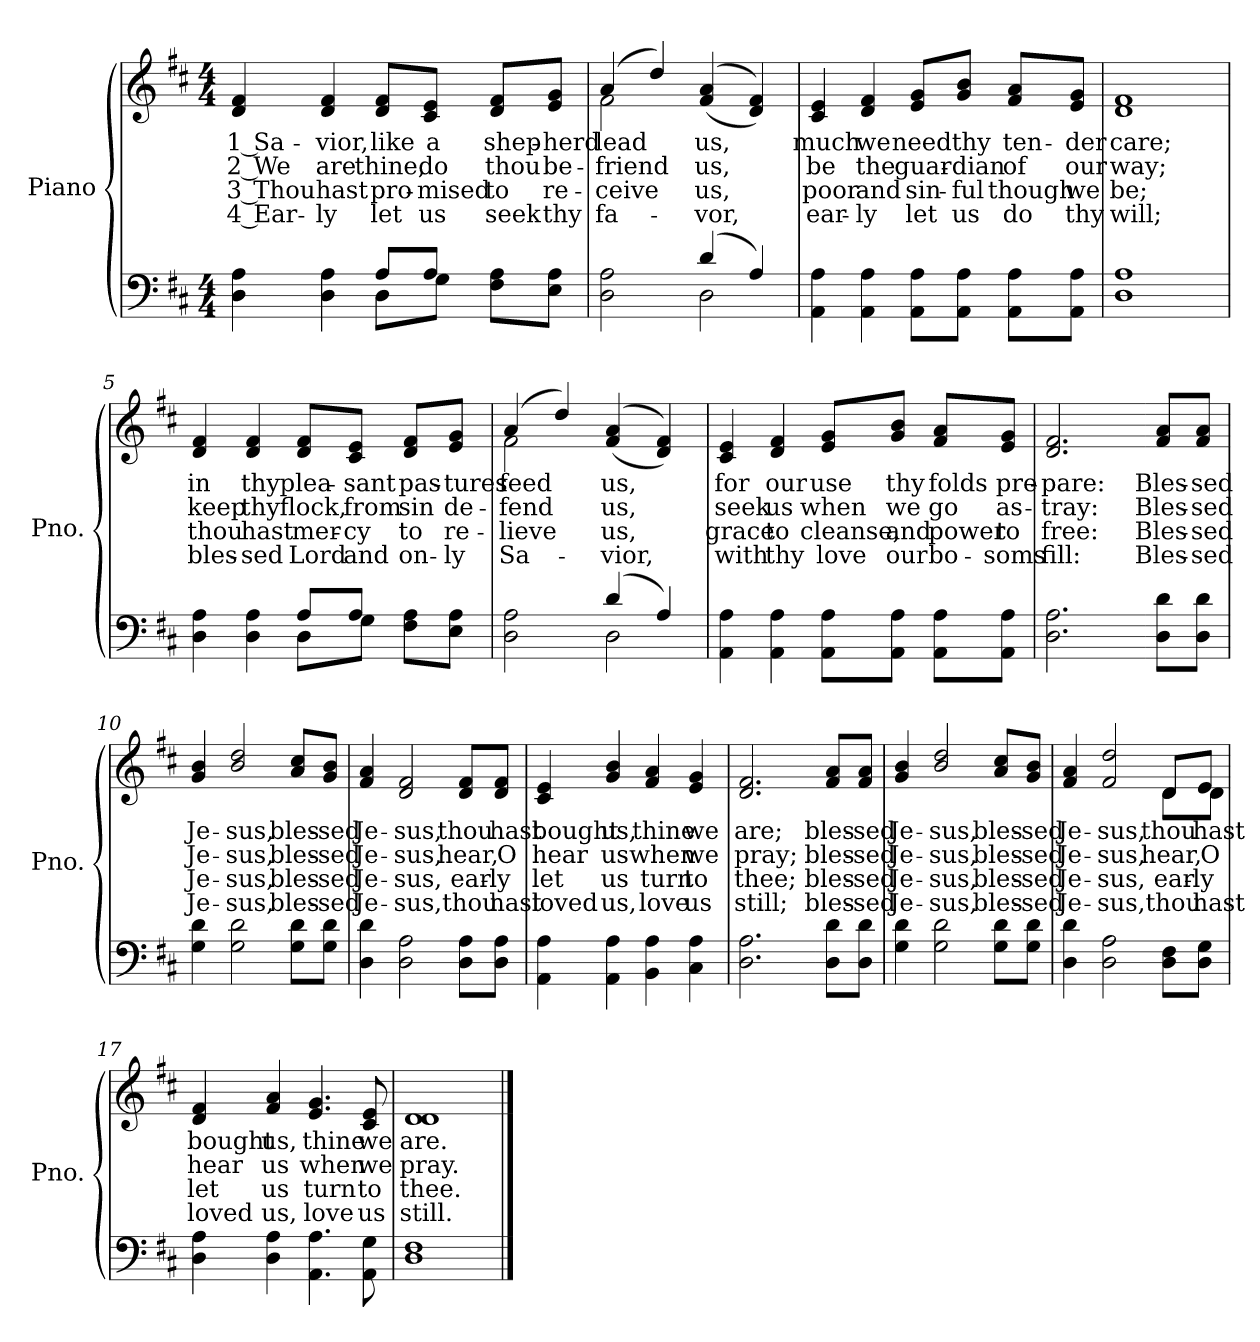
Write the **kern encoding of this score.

**kern	**kern	**text	**text	**text	**text
*part2	*part1	*part1	*part1	*part1	*part1
*staff2	*staff1	*staff1	*staff1	*staff1	*staff1
*I"Piano	*I"Piano	*	*	*	*
*I'Pno.	*I'Pno.	*	*	*	*
!!LO:PB:g=z
*clefF4	*clefG2	*	*	*	*
*k[f#c#]	*k[f#c#]	*	*	*	*
*D:	*D:	*	*	*	*
*M4/4	*M4/4	*	*	*	*
=1	=1	=1	=1	=1	=1
*^	*	*	*	*	*
!	!	!	!LO:LY:b:color=#000000	!LO:LY:b:color=#000000	!LO:LY:b:color=#000000	!LO:LY:b:color=#000000
4Di\ 4Ai	2ryy	4di/ 4f#i	1 Sa-	2 We	-3 Thou	4 Ear-
!	!	!	!LO:LY:b:color=#000000	!LO:LY:b:color=#000000	!LO:LY:b:color=#000000	!LO:LY:b:color=#000000
4Di\ 4Ai	.	4di/ 4f#i	-vior,	are	hast	ly
!	!	!	!LO:LY:b:color=#000000	!LO:LY:b:color=#000000	!LO:LY:b:color=#000000	!LO:LY:b:color=#000000
8Ai/L	8Di\L	8di/ 8f#iL	like	thine,	pro-	-let
!	!	!	!LO:LY:b:color=#000000	!LO:LY:b:color=#000000	!LO:LY:b:color=#000000	!LO:LY:b:color=#000000
8Ai/J	8Gi\J	8c#i/ 8eiJ	a	do	mised	us
!	!	!	!LO:LY:b:color=#000000	!LO:LY:b:color=#000000	!LO:LY:b:color=#000000	!LO:LY:b:color=#000000
8F#i\ 8AiL	4ryy	8di/ 8f#iL	shep-	thou	to	seek
!	!	!	!LO:LY:b:color=#000000	!LO:LY:b:color=#000000	!LO:LY:b:color=#000000	!LO:LY:b:color=#000000
8Ei\ 8AiJ	.	8ei/ 8giJ	-herd	be-	re-	-thy
=2	=2	=2	=2	=2	=2	=2
!	!	!	!LO:LY:b:color=#000000	!LO:LY:b:color=#000000	!LO:LY:b:color=#000000	!LO:LY:b:color=#000000
*	*	*^	*	*	*	*
2Di\ 2Ai	2ryy	(4ai/	2f#i\	lead	-friend	ceive	fa-
.	.	4ddi/)	.	.	.	.	.
!	!	!	!	!LO:LY:b:color=#000000	!LO:LY:b:color=#000000	!LO:LY:b:color=#000000	!LO:LY:b:color=#000000
(4di/	2Di\	((4f#i/ 4ai	2ryy	us,	us,	-us,	vor,
4Ai/)	.	4di/ 4f#i))	.	.	.	.	.
*v	*v	*	*	*	*	*	*
*	*v	*v	*	*	*	*
!!LO:LB:g=z
=3	=3	=3	=3	=3	=3
!	!	!LO:LY:b:color=#000000	!LO:LY:b:color=#000000	!LO:LY:b:color=#000000	!LO:LY:b:color=#000000
4AAi\ 4Ai	4c#i/ 4ei	much	be	poor	ear-
!	!	!LO:LY:b:color=#000000	!LO:LY:b:color=#000000	!LO:LY:b:color=#000000	!LO:LY:b:color=#000000
4AAi\ 4Ai	4di/ 4f#i	we	the	-and	ly
!	!	!LO:LY:b:color=#000000	!LO:LY:b:color=#000000	!LO:LY:b:color=#000000	!LO:LY:b:color=#000000
8AAi\ 8AiL	8ei/ 8giL	need	guar-	sin-	-let
!	!	!LO:LY:b:color=#000000	!LO:LY:b:color=#000000	!LO:LY:b:color=#000000	!LO:LY:b:color=#000000
8AAi\ 8AiJ	8gi/ 8biJ	thy	-dian	ful	us
!	!	!LO:LY:b:color=#000000	!LO:LY:b:color=#000000	!LO:LY:b:color=#000000	!LO:LY:b:color=#000000
8AAi\ 8AiL	8f#i/ 8aiL	ten-	of	though	do
!	!	!LO:LY:b:color=#000000	!LO:LY:b:color=#000000	!LO:LY:b:color=#000000	!LO:LY:b:color=#000000
8AAi\ 8AiJ	8ei/ 8giJ	-der	our	we	thy
=4	=4	=4	=4	=4	=4
!	!	!LO:LY:b:color=#000000	!LO:LY:b:color=#000000	!LO:LY:b:color=#000000	!LO:LY:b:color=#000000
1Di/ 1Ai	1di/ 1f#i	care;	way;	be;	will;
=5	=5	=5	=5	=5	=5
*^	*	*	*	*	*
!	!	!	!LO:LY:b:color=#000000	!LO:LY:b:color=#000000	!LO:LY:b:color=#000000	!LO:LY:b:color=#000000
4Di\ 4Ai	2ryy	4di/ 4f#i	in	keep	thou	bles-
!	!	!	!LO:LY:b:color=#000000	!LO:LY:b:color=#000000	!LO:LY:b:color=#000000	!LO:LY:b:color=#000000
4Di\ 4Ai	.	4di/ 4f#i	thy	thy	-hast	sed
!	!	!	!LO:LY:b:color=#000000	!LO:LY:b:color=#000000	!LO:LY:b:color=#000000	!LO:LY:b:color=#000000
8Ai/L	8Di\L	8di/ 8f#iL	plea-	flock,	mer-	-Lord
!	!	!	!LO:LY:b:color=#000000	!LO:LY:b:color=#000000	!LO:LY:b:color=#000000	!LO:LY:b:color=#000000
8Ai/J	8Gi\J	8c#i/ 8eiJ	-sant	from	cy	and
!	!	!	!LO:LY:b:color=#000000	!LO:LY:b:color=#000000	!LO:LY:b:color=#000000	!LO:LY:b:color=#000000
8F#i\ 8AiL	4ryy	8di/ 8f#iL	pas-	sin	to	on-
!	!	!	!LO:LY:b:color=#000000	!LO:LY:b:color=#000000	!LO:LY:b:color=#000000	!LO:LY:b:color=#000000
8Ei\ 8AiJ	.	8ei/ 8giJ	-tures	de-	-re-	-ly
!!LO:LB:g=z
=6	=6	=6	=6	=6	=6	=6
!	!	!	!LO:LY:b:color=#000000	!LO:LY:b:color=#000000	!LO:LY:b:color=#000000	!LO:LY:b:color=#000000
*	*	*^	*	*	*	*
2Di\ 2Ai	2ryy	(4ai/	2f#i\	feed	-fend	lieve	Sa-
.	.	4ddi/)	.	.	.	.	.
!	!	!	!	!LO:LY:b:color=#000000	!LO:LY:b:color=#000000	!LO:LY:b:color=#000000	!LO:LY:b:color=#000000
(4di/	2Di\	((4f#i/ 4ai	2ryy	us,	us,	-us,	vior,
4Ai/)	.	4di/ 4f#i))	.	.	.	.	.
*v	*v	*	*	*	*	*	*
*	*v	*v	*	*	*	*
=7	=7	=7	=7	=7	=7
!	!	!LO:LY:b:color=#000000	!LO:LY:b:color=#000000	!LO:LY:b:color=#000000	!LO:LY:b:color=#000000
4AAi\ 4Ai	4c#i/ 4ei	for	seek	grace	with
!	!	!LO:LY:b:color=#000000	!LO:LY:b:color=#000000	!LO:LY:b:color=#000000	!LO:LY:b:color=#000000
4AAi\ 4Ai	4di/ 4f#i	our	us	to	thy
!	!	!LO:LY:b:color=#000000	!LO:LY:b:color=#000000	!LO:LY:b:color=#000000	!LO:LY:b:color=#000000
8AAi\ 8AiL	8ei/ 8giL	use	when	cleanse,	love
!	!	!LO:LY:b:color=#000000	!LO:LY:b:color=#000000	!LO:LY:b:color=#000000	!LO:LY:b:color=#000000
8AAi\ 8AiJ	8gi/ 8biJ	thy	we	and	our
!	!	!LO:LY:b:color=#000000	!LO:LY:b:color=#000000	!LO:LY:b:color=#000000	!LO:LY:b:color=#000000
8AAi\ 8AiL	8f#i/ 8aiL	folds	go	power	bo-
!	!	!LO:LY:b:color=#000000	!LO:LY:b:color=#000000	!LO:LY:b:color=#000000	!LO:LY:b:color=#000000
8AAi\ 8AiJ	8ei/ 8giJ	pre-	as-	-to	soms
=8	=8	=8	=8	=8	=8
!	!	!LO:LY:b:color=#000000	!LO:LY:b:color=#000000	!LO:LY:b:color=#000000	!LO:LY:b:color=#000000
2.Di\ 2.Ai	2.di/ 2.f#i	-pare:	-tray:	free:	fill:
=9-	=9-	=9-	=9-	=9-	=9-
!	!	!LO:LY:b:color=#000000	!LO:LY:b:color=#000000	!LO:LY:b:color=#000000	!LO:LY:b:color=#000000
8Di\ 8diL	8f#i/ 8aiL	Bles-	Bles-	Bles-	-Bles-
!	!	!LO:LY:b:color=#000000	!LO:LY:b:color=#000000	!LO:LY:b:color=#000000	!LO:LY:b:color=#000000
8Di\ 8diJ	8f#i/ 8aiJ	-sed	-sed	-sed	sed
!!LO:LB:g=z
=10	=10	=10	=10	=10	=10
!	!	!LO:LY:b:color=#000000	!LO:LY:b:color=#000000	!LO:LY:b:color=#000000	!LO:LY:b:color=#000000
4Gi\ 4di	4gi/ 4bi	Je-	Je-	Je-	-Je-
!	!	!LO:LY:b:color=#000000	!LO:LY:b:color=#000000	!LO:LY:b:color=#000000	!LO:LY:b:color=#000000
2Gi\ 2di	2bi/ 2ddi	-sus,	-sus,	-sus,	sus,
!	!	!LO:LY:b:color=#000000	!LO:LY:b:color=#000000	!LO:LY:b:color=#000000	!LO:LY:b:color=#000000
8Gi\ 8diL	8ai/ 8cc#iL	bles-	bles-	bles-	-bles-
!	!	!LO:LY:b:color=#000000	!LO:LY:b:color=#000000	!LO:LY:b:color=#000000	!LO:LY:b:color=#000000
8Gi\ 8diJ	8gi/ 8biJ	-sed	-sed	-sed	sed
=11	=11	=11	=11	=11	=11
!	!	!LO:LY:b:color=#000000	!LO:LY:b:color=#000000	!LO:LY:b:color=#000000	!LO:LY:b:color=#000000
4Di\ 4di	4f#i/ 4ai	Je-	Je-	Je-	-Je-
!	!	!LO:LY:b:color=#000000	!LO:LY:b:color=#000000	!LO:LY:b:color=#000000	!LO:LY:b:color=#000000
2Di\ 2Ai	2di/ 2f#i	-sus,	-sus,	-sus,	sus,
!	!	!LO:LY:b:color=#000000	!LO:LY:b:color=#000000	!LO:LY:b:color=#000000	!LO:LY:b:color=#000000
8Di\ 8AiL	8di/ 8f#iL	thou	hear,	ear-	-thou
!	!	!LO:LY:b:color=#000000	!LO:LY:b:color=#000000	!LO:LY:b:color=#000000	!LO:LY:b:color=#000000
8Di\ 8AiJ	8di/ 8f#iJ	hast	O	ly	hast
=12	=12	=12	=12	=12	=12
!	!	!LO:LY:b:color=#000000	!LO:LY:b:color=#000000	!LO:LY:b:color=#000000	!LO:LY:b:color=#000000
4AAi\ 4Ai	4c#i/ 4ei	bought	hear	let	loved
!	!	!LO:LY:b:color=#000000	!LO:LY:b:color=#000000	!LO:LY:b:color=#000000	!LO:LY:b:color=#000000
4AAi\ 4Ai	4gi/ 4bi	us,	us	us	us,
!	!	!LO:LY:b:color=#000000	!LO:LY:b:color=#000000	!LO:LY:b:color=#000000	!LO:LY:b:color=#000000
4BBi\ 4Ai	4f#i/ 4ai	thine	when	turn	love
!	!	!LO:LY:b:color=#000000	!LO:LY:b:color=#000000	!LO:LY:b:color=#000000	!LO:LY:b:color=#000000
4C#i\ 4Ai	4ei/ 4gi	we	we	to	us
=13	=13	=13	=13	=13	=13
!	!	!LO:LY:b:color=#000000	!LO:LY:b:color=#000000	!LO:LY:b:color=#000000	!LO:LY:b:color=#000000
2.Di\ 2.Ai	2.di/ 2.f#i	are;	pray;	thee;	still;
!!LO:LB:g=z
=14-	=14-	=14-	=14-	=14-	=14-
!	!	!LO:LY:b:color=#000000	!LO:LY:b:color=#000000	!LO:LY:b:color=#000000	!LO:LY:b:color=#000000
8Di\ 8diL	8f#i/ 8aiL	bles-	bles-	bles-	-bles-
!	!	!LO:LY:b:color=#000000	!LO:LY:b:color=#000000	!LO:LY:b:color=#000000	!LO:LY:b:color=#000000
8Di\ 8diJ	8f#i/ 8aiJ	-sed	-sed	-sed	sed
=15	=15	=15	=15	=15	=15
!	!	!LO:LY:b:color=#000000	!LO:LY:b:color=#000000	!LO:LY:b:color=#000000	!LO:LY:b:color=#000000
4Gi\ 4di	4gi/ 4bi	Je-	Je-	Je-	-Je-
!	!	!LO:LY:b:color=#000000	!LO:LY:b:color=#000000	!LO:LY:b:color=#000000	!LO:LY:b:color=#000000
2Gi\ 2di	2bi/ 2ddi	-sus,	-sus,	-sus,	sus,
!	!	!LO:LY:b:color=#000000	!LO:LY:b:color=#000000	!LO:LY:b:color=#000000	!LO:LY:b:color=#000000
8Gi\ 8diL	8ai/ 8cc#iL	bles-	bles-	bles-	-bles-
!	!	!LO:LY:b:color=#000000	!LO:LY:b:color=#000000	!LO:LY:b:color=#000000	!LO:LY:b:color=#000000
8Gi\ 8diJ	8gi/ 8biJ	-sed	-sed	-sed	sed
=16	=16	=16	=16	=16	=16
!	!	!LO:LY:b:color=#000000	!LO:LY:b:color=#000000	!LO:LY:b:color=#000000	!LO:LY:b:color=#000000
*	*^	*	*	*	*
4Di\ 4di	4f#i/ 4ai	2.ryy	Je-	Je-	Je-	-Je-
!	!	!	!LO:LY:b:color=#000000	!LO:LY:b:color=#000000	!LO:LY:b:color=#000000	!LO:LY:b:color=#000000
2Di\ 2Ai	2f#i/ 2ddi	.	-sus,	-sus,	-sus,	sus,
!	!	!	!LO:LY:b:color=#000000	!LO:LY:b:color=#000000	!LO:LY:b:color=#000000	!LO:LY:b:color=#000000
8Di\ 8F#iL	8di/L	8di\L	thou	hear,	ear-	-thou
!	!	!	!LO:LY:b:color=#000000	!LO:LY:b:color=#000000	!LO:LY:b:color=#000000	!LO:LY:b:color=#000000
8Di\ 8GiJ	8ei/J	8di\J	hast	O	ly	hast
!!LO:LB:g=z
=17	=17	=17	=17	=17	=17	=17
!	!	!	!LO:LY:b:color=#000000	!LO:LY:b:color=#000000	!LO:LY:b:color=#000000	!LO:LY:b:color=#000000
*	*v	*v	*	*	*	*
4Di\ 4Ai	4di/ 4f#i	bought	hear	let	loved
!	!	!LO:LY:b:color=#000000	!LO:LY:b:color=#000000	!LO:LY:b:color=#000000	!LO:LY:b:color=#000000
4Di\ 4Ai	4f#i/ 4ai	us,	us	us	us,
!	!	!LO:LY:b:color=#000000	!LO:LY:b:color=#000000	!LO:LY:b:color=#000000	!LO:LY:b:color=#000000
4.AAi\ 4.Ai	4.ei/ 4.gi	thine	when	turn	love
!	!	!LO:LY:b:color=#000000	!LO:LY:b:color=#000000	!LO:LY:b:color=#000000	!LO:LY:b:color=#000000
8AAi\ 8GiL	8c#i/ 8eiL	we	we	to	us
=18	=18	=18	=18	=18	=18
!	!	!LO:LY:b:color=#000000	!LO:LY:b:color=#000000	!LO:LY:b:color=#000000	!LO:LY:b:color=#000000
1Di/ 1F#i	1di/ 1di	are.	pray.	thee.	still.
==	==	==	==	==	==
*-	*-	*-	*-	*-	*-
